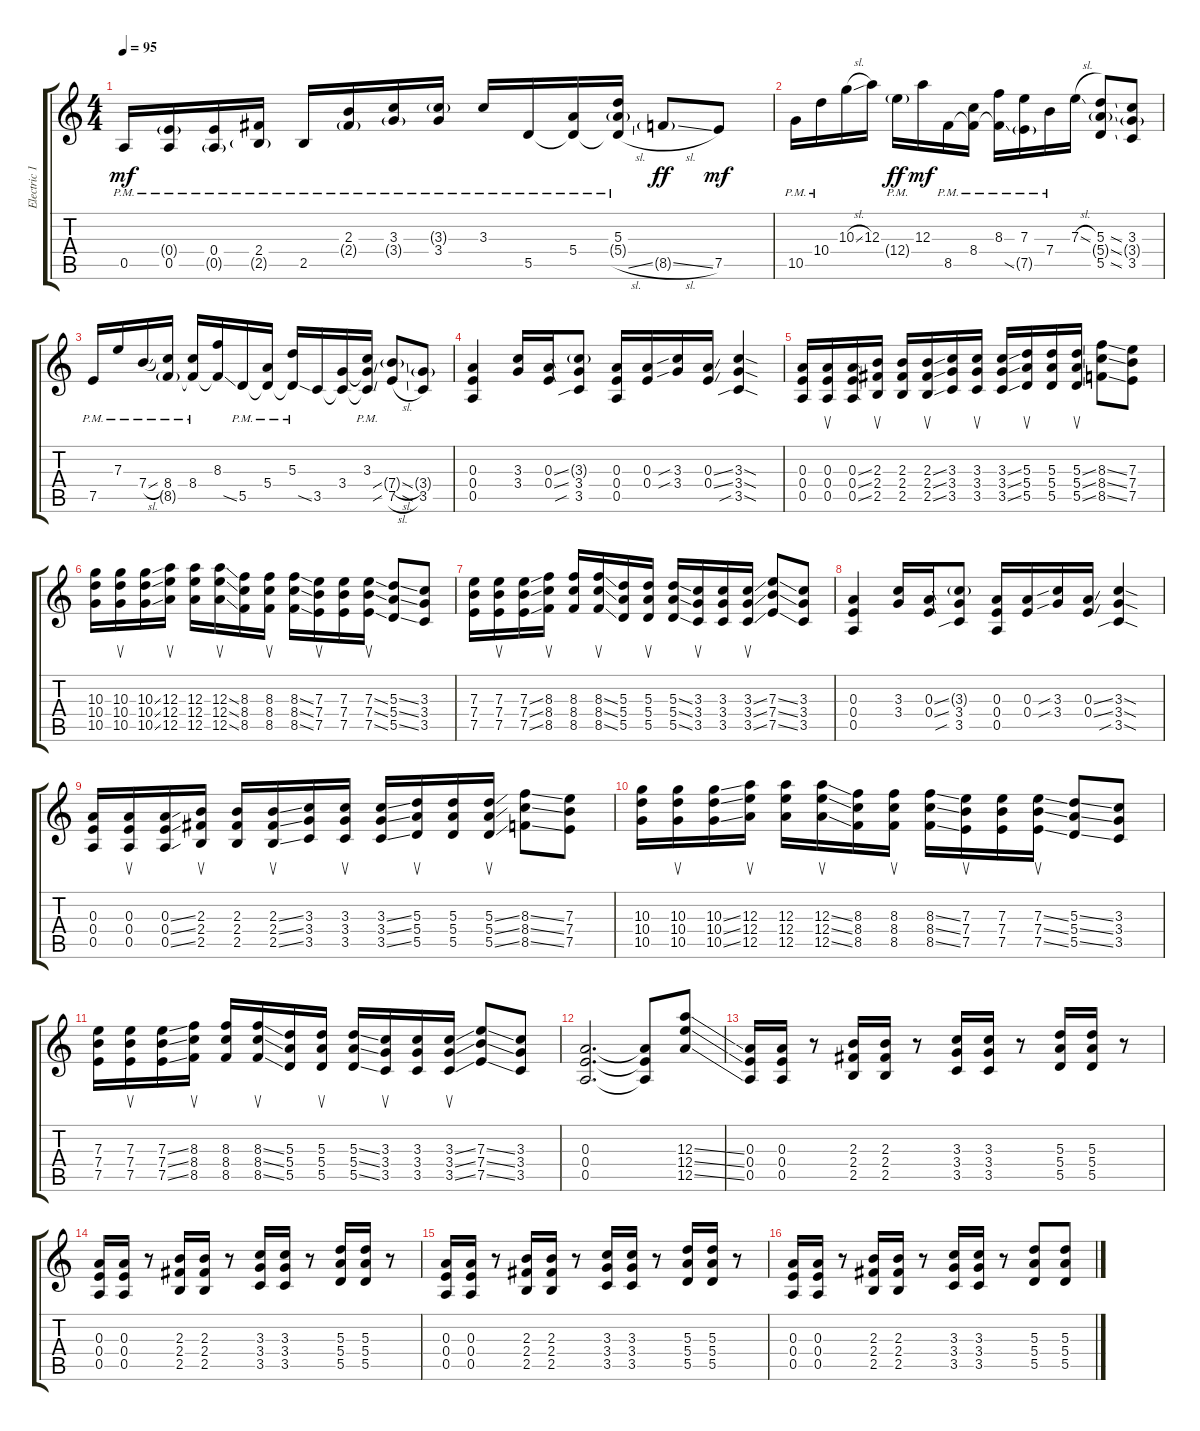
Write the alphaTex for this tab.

\track ("Electric 1" "Electric 1") {instrument distortionguitar}
\staff {score tabs}
\tuning (E4 Db4 A3 E3 A2 E2) {hide}
\ts (4 4)
\tempo 95
\clef g2
\ks c
0.5{pm}.16{dy mf} (0.4{g pm} 0.5{pm}).16 (0.4{pm} 0.5{g pm}).16 (2.4{pm} 2.5{g pm}).16 2.5{pm}.16 (2.3{pm} 2.4{g pm}).16 (3.3{pm} 3.4{g pm}).16 (3.3{g pm} 3.4{pm}).16 3.3{pm}.16 5.5{pm}.16 (5.4 5.5{pm t}).16 (5.3{pm} 5.4{g pm} 5.5{sl pm t}).16 8.5{sl g}.8{dy ff} 7.5.8{dy mf} |
10.5{pm}.16 10.4{pm}.16 10.3{sl}.16 12.3.16 12.4{g pm}.16{dy ff} 12.3.16{dy mf} 8.5{pm}.16 (8.4{pm} 8.5{pm t}).16 (8.3{pm} 8.5{ss pm t}).16 (7.3{pm} 7.5{g pm}).16 7.4{pm}.16 7.3{sl}.16 (5.3{ss} 5.4{ss g} 5.5{ss}).8 (3.3 3.4{g} 3.5).8 |
7.5{pm}.16 7.3{pm}.16 7.4{sl pm}.16 (8.4{pm} 8.5{g}).16 (8.4{pm} 8.5{t}).16 (8.3 8.5{ss t}).16 5.5{pm}.16 (5.4 5.5{pm t}).16 (5.3{pm} 5.5{ss pm t}).16 3.5.16 (3.4 3.5{t}).16 (3.3{pm} 3.4{ss t} 3.5{ss t}).16 (7.4{sl g} 7.5{sl}).8 (3.4{g} 3.5).8 |
(0.3 0.4 0.5).4 (3.3 3.4).16 (0.3{ss} 0.4{ss}).16 (3.3{g} 3.4 3.5{sib}).8 (0.3 0.4 0.5).16 (0.3 0.4).16 (3.3{sib} 3.4{sib}).16 (0.3{ss} 0.4{ss}).16 (3.3{sod} 3.4{sod} 3.5{sib sod}).4 |
(0.3 0.4 0.5).16 (0.3 0.4 0.5).16{su} (0.3{ss} 0.4{ss} 0.5{ss}).16 (2.3 2.4 2.5).16{su} (2.3 2.4 2.5).16 (2.3{ss} 2.4{ss} 2.5{ss}).16{su} (3.3 3.4 3.5).16 (3.3 3.4 3.5).16{su} (3.3{ss} 3.4{ss} 3.5{ss}).16 (5.3 5.4 5.5).16{su} (5.3 5.4 5.5).16 (5.3{ss} 5.4{ss} 5.5{ss}).16{su} (8.3{ss} 8.4{ss} 8.5{ss}).8 (7.3 7.4 7.5).8 |
(10.3 10.4 10.5).16 (10.3 10.4 10.5).16{su} (10.3{ss} 10.4{ss} 10.5{ss}).16 (12.3 12.4 12.5).16{su} (12.3 12.4 12.5).16 (12.3{ss} 12.4{ss} 12.5{ss}).16{su} (8.3 8.4 8.5).16 (8.3 8.4 8.5).16{su} (8.3{ss} 8.4{ss} 8.5{ss}).16 (7.3 7.4 7.5).16{su} (7.3 7.4 7.5).16 (7.3{ss} 7.4{ss} 7.5{ss}).16{su} (5.3{ss} 5.4{ss} 5.5{ss}).8 (3.3 3.4 3.5).8 |
(7.3 7.4 7.5).16 (7.3 7.4 7.5).16{su} (7.3{ss} 7.4{ss} 7.5{ss}).16 (8.3 8.4 8.5).16{su} (8.3 8.4 8.5).16 (8.3{ss} 8.4{ss} 8.5{ss}).16{su} (5.3 5.4 5.5).16 (5.3 5.4 5.5).16{su} (5.3{ss} 5.4{ss} 5.5{ss}).16 (3.3 3.4 3.5).16{su} (3.3 3.4 3.5).16 (3.3{ss} 3.4{ss} 3.5{ss}).16{su} (7.3{ss} 7.4{ss} 7.5{ss}).8 (3.3 3.4 3.5).8 |
(0.3 0.4 0.5).4 (3.3 3.4).16 (0.3{ss} 0.4{ss}).16 (3.3{g} 3.4 3.5{sib}).8 (0.3 0.4 0.5).16 (0.3 0.4).16 (3.3{sib} 3.4{sib}).16 (0.3{ss} 0.4{ss}).16 (3.3{sod} 3.4{sod} 3.5{sib sod}).4 |
(0.3 0.4 0.5).16 (0.3 0.4 0.5).16{su} (0.3{ss} 0.4{ss} 0.5{ss}).16 (2.3 2.4 2.5).16{su} (2.3 2.4 2.5).16 (2.3{ss} 2.4{ss} 2.5{ss}).16{su} (3.3 3.4 3.5).16 (3.3 3.4 3.5).16{su} (3.3{ss} 3.4{ss} 3.5{ss}).16 (5.3 5.4 5.5).16{su} (5.3 5.4 5.5).16 (5.3{ss} 5.4{ss} 5.5{ss}).16{su} (8.3{ss} 8.4{ss} 8.5{ss}).8 (7.3 7.4 7.5).8 |
(10.3 10.4 10.5).16 (10.3 10.4 10.5).16{su} (10.3{ss} 10.4{ss} 10.5{ss}).16 (12.3 12.4 12.5).16{su} (12.3 12.4 12.5).16 (12.3{ss} 12.4{ss} 12.5{ss}).16{su} (8.3 8.4 8.5).16 (8.3 8.4 8.5).16{su} (8.3{ss} 8.4{ss} 8.5{ss}).16 (7.3 7.4 7.5).16{su} (7.3 7.4 7.5).16 (7.3{ss} 7.4{ss} 7.5{ss}).16{su} (5.3{ss} 5.4{ss} 5.5{ss}).8 (3.3 3.4 3.5).8 |
(7.3 7.4 7.5).16 (7.3 7.4 7.5).16{su} (7.3{ss} 7.4{ss} 7.5{ss}).16 (8.3 8.4 8.5).16{su} (8.3 8.4 8.5).16 (8.3{ss} 8.4{ss} 8.5{ss}).16{su} (5.3 5.4 5.5).16 (5.3 5.4 5.5).16{su} (5.3{ss} 5.4{ss} 5.5{ss}).16 (3.3 3.4 3.5).16{su} (3.3 3.4 3.5).16 (3.3{ss} 3.4{ss} 3.5{ss}).16{su} (7.3{ss} 7.4{ss} 7.5{ss}).8 (3.3 3.4 3.5).8 |
(0.3 0.4 0.5).2{d} (0.3{t} 0.4{t} 0.5{t}).8 (12.3{ss} 12.4{ss} 12.5{ss}).8 |
(0.3 0.4 0.5).16 (0.3 0.4 0.5).16 r.8 (2.3 2.4 2.5).16 (2.3 2.4 2.5).16 r.8 (3.3 3.4 3.5).16 (3.3 3.4 3.5).16 r.8 (5.3 5.4 5.5).16 (5.3 5.4 5.5).16 r.8 |
(0.3 0.4 0.5).16 (0.3 0.4 0.5).16 r.8 (2.3 2.4 2.5).16 (2.3 2.4 2.5).16 r.8 (3.3 3.4 3.5).16 (3.3 3.4 3.5).16 r.8 (5.3 5.4 5.5).16 (5.3 5.4 5.5).16 r.8 |
(0.3 0.4 0.5).16 (0.3 0.4 0.5).16 r.8 (2.3 2.4 2.5).16 (2.3 2.4 2.5).16 r.8 (3.3 3.4 3.5).16 (3.3 3.4 3.5).16 r.8 (5.3 5.4 5.5).16 (5.3 5.4 5.5).16 r.8 |
(0.3 0.4 0.5).16 (0.3 0.4 0.5).16 r.8 (2.3 2.4 2.5).16 (2.3 2.4 2.5).16 r.8 (3.3 3.4 3.5).16 (3.3 3.4 3.5).16 r.8 (5.3 5.4 5.5).8 (5.3 5.4 5.5).8
